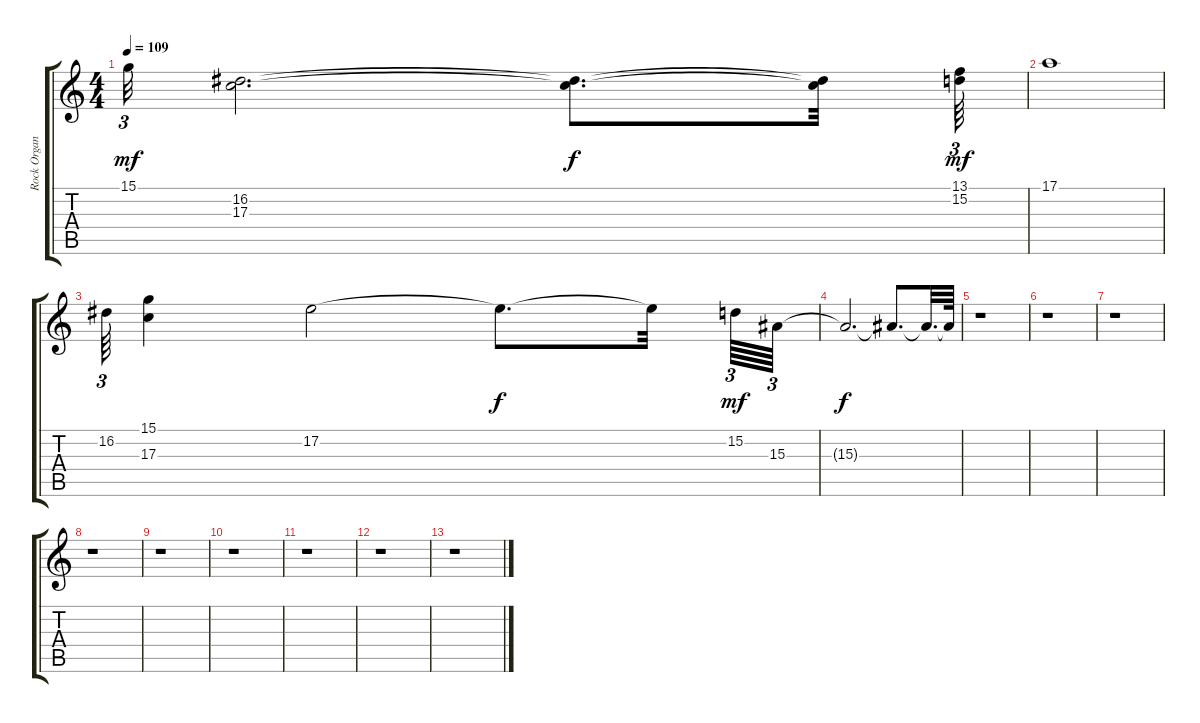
\track ("Rock Organ" "Rock Organ") {instrument rockorgan}
\staff {score tabs}
\tuning (E4 B3 G3 D3 A2 E2) {hide}
\ts (4 4)
\tempo 109
\clef g2
\ks c
15.1.32{tu (3 2) dy mf} (16.2 17.3).2{d} (16.2{t} 17.3{t}).8{d dy f} (16.2{t} 17.3{t}).32 (13.1 15.2).64{tu (3 2) dy mf} |
17.1.1 |
16.2.64{tu (3 2)} (15.1 17.3).4 17.2.2 17.2{t}.8{d dy f} 17.2{t}.32{beam splitsecondary} 15.2.64{tu (3 2) dy mf} 15.3.64{tu (3 2)} |
15.3{t}.2{d dy f} 15.3{t}.8{d} 15.3{t}.32{d} 15.3{t}.64 |
r.1 |
r.1 |
r.1 |
r.1 |
r.1 |
r.1 |
r.1 |
r.1 |
r.1
